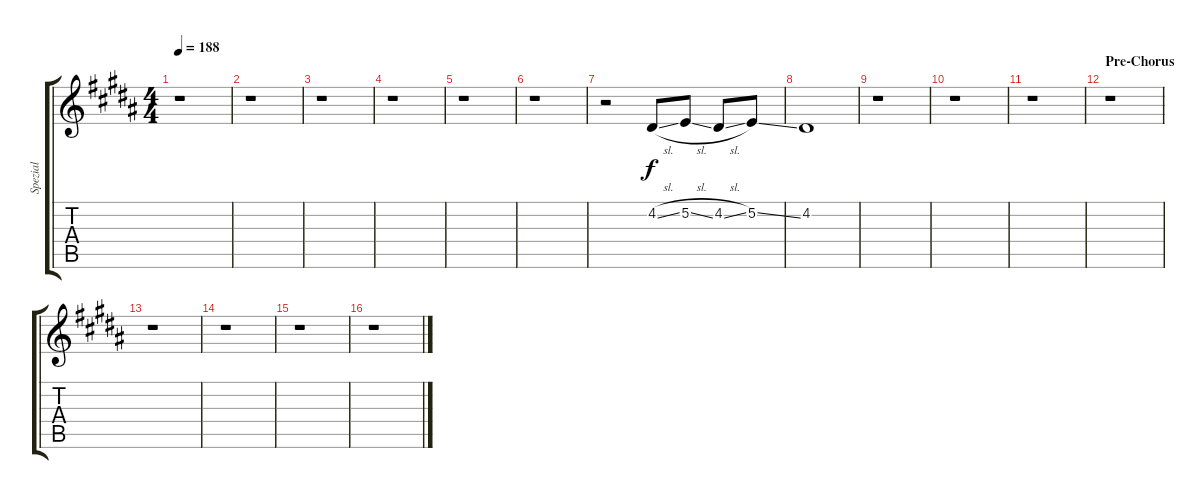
\track ("Spezial" "Spezial") {instrument lead6voice}
\staff {score tabs}
\tuning (E4 B3 G3 D3 A2 E2) {hide}
\ts (4 4)
\tempo 188
\clef g2
\ks b
r.1{dy f} |
r.1 |
r.1 |
r.1 |
r.1 |
r.1 |
r.2 4.2{sl}.8 5.2{sl}.8 4.2{sl}.8 5.2{ss}.8 |
4.2.1 |
r.1 |
r.1 |
r.1 |
\section ("" "Pre-Chorus")
r.1 |
r.1 |
r.1 |
r.1 |
r.1
